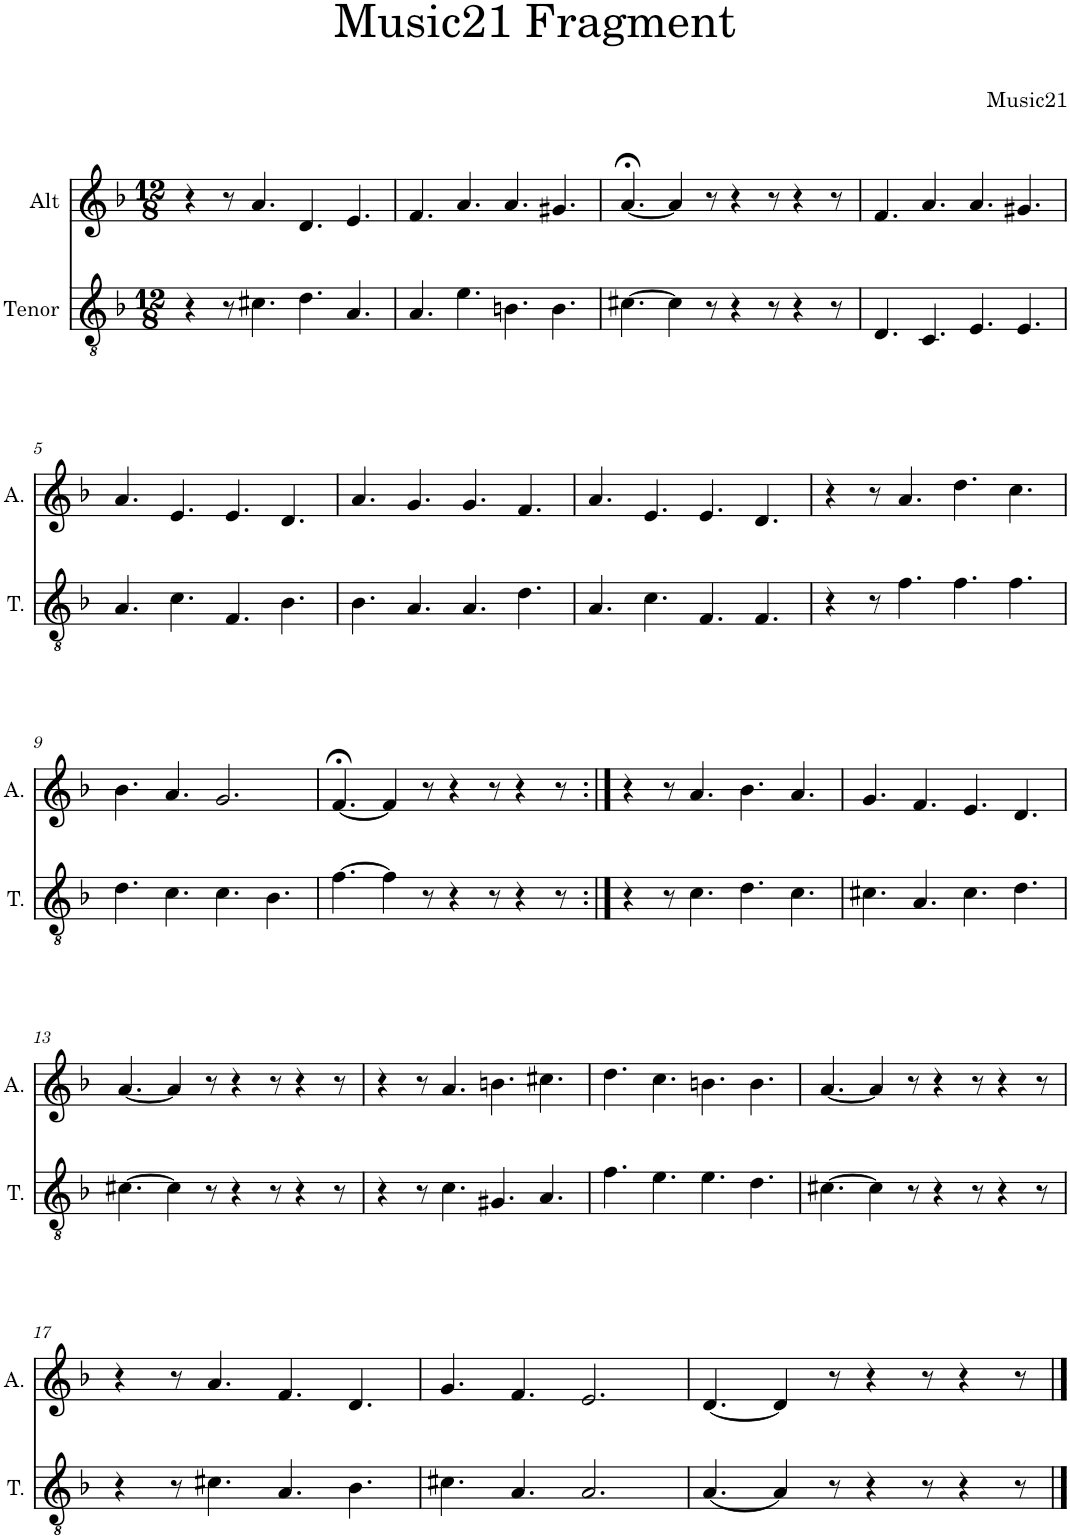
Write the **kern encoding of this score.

**kern	**kern
*part2	*part1
*staff2	*staff1
*I"Tenor	*I"Alt
*I'T.	*I'A.
*clefGv2	*clefG2
*k[b-]	*k[b-]
*M12/8	*M12/8
=1	=1
4r	4r
8r	8r
4.c#X\	4.a/
4.d\	4.d/
4.A/	4.e/
=2	=2
4.A/	4.f/
4.e\	4.a/
4.Bn\	4.a/
4.B\	4.g#X/
=3	=3
[4.c#X\	[4.a;</
4c#\]	4a/]
8r	8r
4r	4r
8r	8r
4r	4r
8r	8r
=4	=4
4.D/	4.f/
4.C/	4.a/
4.E/	4.a/
4.E/	4.g#X/
!!LO:LB:g=z
=5	=5
4.A/	4.a/
4.c\	4.e/
4.F/	4.e/
4.B-\	4.d/
=6	=6
4.B-\	4.a/
4.A/	4.g/
4.A/	4.g/
4.d\	4.f/
=7	=7
4.A/	4.a/
4.c\	4.e/
4.F/	4.e/
4.F/	4.d/
=8	=8
4r	4r
8r	8r
4.f\	4.a/
4.f\	4.dd\
4.f\	4.cc\
!!LO:LB:g=z
=9	=9
4.d\	4.b-\
4.c\	4.a/
4.c\	2.g/
4.B-\	.
=10	=10
[4.f\	[4.f;</
4f\]	4f/]
8r	8r
4r	4r
8r	8r
4r	4r
8r	8r
=11:|!	=11:|!
4r	4r
8r	8r
4.c\	4.a/
4.d\	4.b-\
4.c\	4.a/
=12	=12
4.c#X\	4.g/
4.A/	4.f/
4.c#\	4.e/
4.d\	4.d/
!!LO:LB:g=z
=13	=13
[4.c#X\	[4.a/
4c#\]	4a/]
8r	8r
4r	4r
8r	8r
4r	4r
8r	8r
=14	=14
4r	4r
8r	8r
4.c\	4.a/
4.G#X/	4.bn\
4.A/	4.cc#X\
=15	=15
4.f\	4.dd\
4.e\	4.cc\
4.e\	4.bn\
4.d\	4.b\
=16	=16
[4.c#X\	[4.a/
4c#\]	4a/]
8r	8r
4r	4r
8r	8r
4r	4r
8r	8r
!!LO:LB:g=z
=17	=17
4r	4r
8r	8r
4.c#X\	4.a/
4.A/	4.f/
4.B-\	4.d/
=18	=18
4.c#X\	4.g/
4.A/	4.f/
2.A/	2.e/
=19	=19
[4.A/	[4.d/
4A/]	4d/]
8r	8r
4r	4r
8r	8r
4r	4r
8r	8r
==	==
*-	*-
